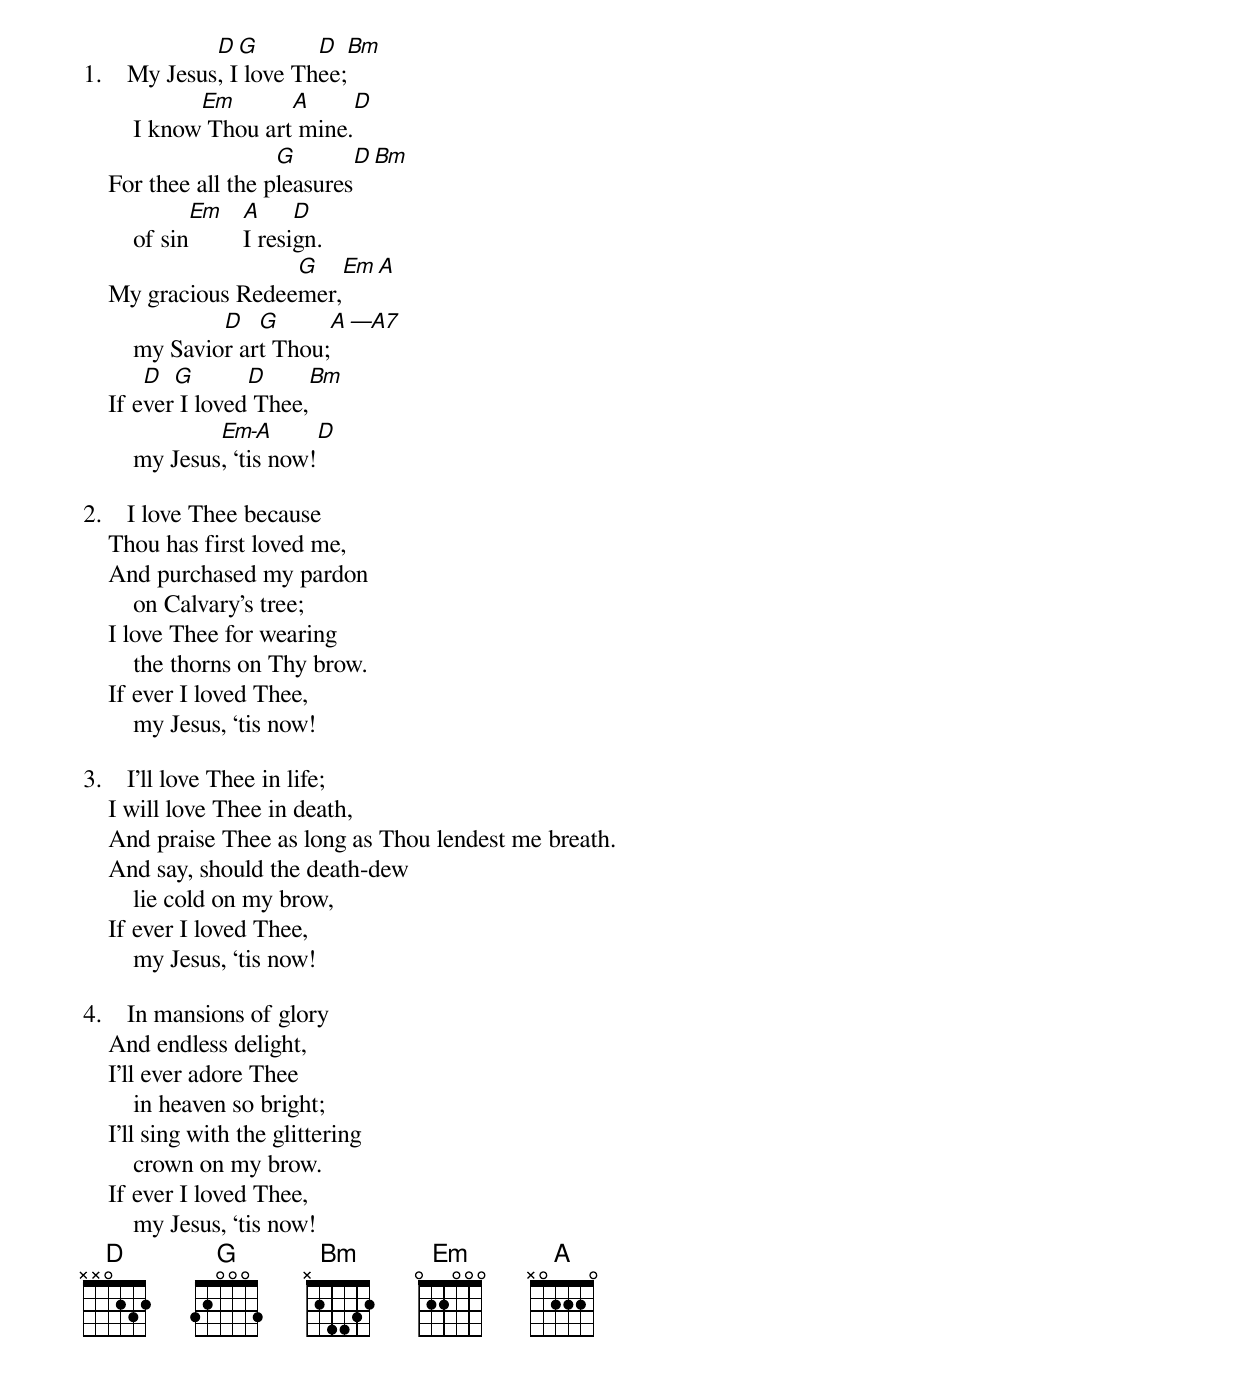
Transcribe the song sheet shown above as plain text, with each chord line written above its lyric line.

              D  G       D           Bm
1.    My Jesus, I love Thee;
              Em       A             D
        I know Thou art mine.
                      G              D    Bm
    For thee all the pleasures
              Em A     D
        of sin   I resign.
                     G              Em  A
    My gracious Redeemer,
                D   G               A —A7
        my Savior art Thou;
        D  G       D             Bm
    If ever I loved Thee,
                Em-A           D
        my Jesus, ‘tis now!

2.    I love Thee because
    Thou has first loved me,
    And purchased my pardon
        on Calvary’s tree;
    I love Thee for wearing
        the thorns on Thy brow.
    If ever I loved Thee,
        my Jesus, ‘tis now!

3.    I’ll love Thee in life;
    I will love Thee in death,
    And praise Thee as long as Thou lendest me breath.
    And say, should the death-dew
        lie cold on my brow,
    If ever I loved Thee,
        my Jesus, ‘tis now!

4.    In mansions of glory
    And endless delight,
    I’ll ever adore Thee
        in heaven so bright;
    I’ll sing with the glittering
        crown on my brow.
    If ever I loved Thee,
        my Jesus, ‘tis now!
